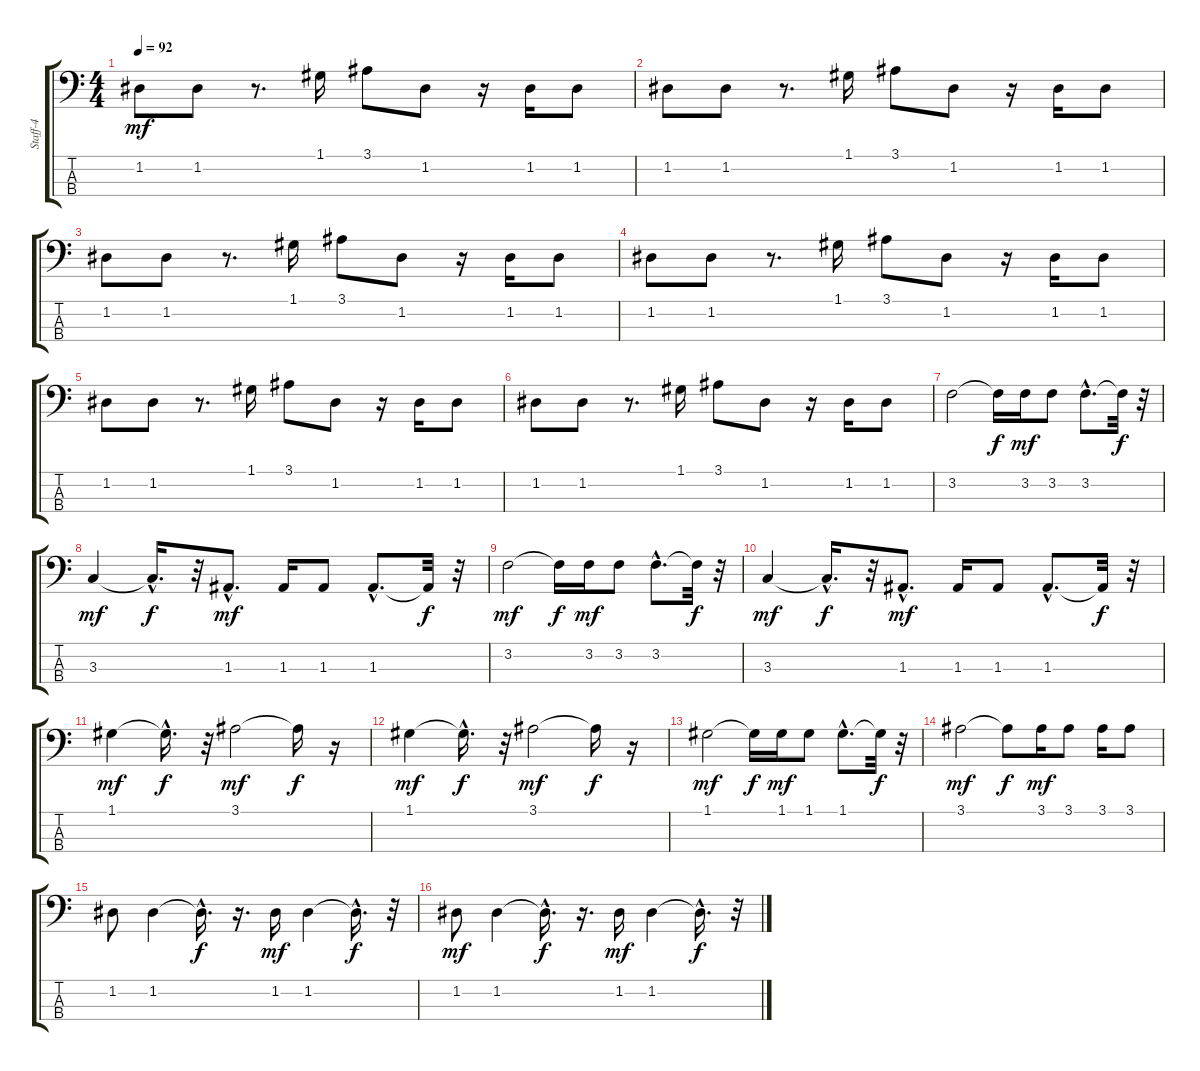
\track ("Staff-4" "Staff-4") {instrument electricguitarjazz}
\staff {score tabs}
\tuning (G2 D2 A1 E1) {hide}
\ts (4 4)
\tempo 92
\clef f4
\ks c
1.2.8{dy mf} 1.2.8 r.8{d} 1.1.16 3.1.8 1.2.8 r.16 1.2.16 1.2.8 |
1.2.8 1.2.8 r.8{d} 1.1.16 3.1.8 1.2.8 r.16 1.2.16 1.2.8 |
1.2.8 1.2.8 r.8{d} 1.1.16 3.1.8 1.2.8 r.16 1.2.16 1.2.8 |
1.2.8 1.2.8 r.8{d} 1.1.16 3.1.8 1.2.8 r.16 1.2.16 1.2.8 |
1.2.8 1.2.8 r.8{d} 1.1.16 3.1.8 1.2.8 r.16 1.2.16 1.2.8 |
1.2.8 1.2.8 r.8{d} 1.1.16 3.1.8 1.2.8 r.16 1.2.16 1.2.8 |
3.2.2 3.2{t}.16{dy f} 3.2.16{dy mf} 3.2.8 3.2{hac}.8{d} 3.2{t}.32{dy f} r.32 |
3.3.4{dy mf} 3.3{hac t}.16{d dy f} r.32 1.3{hac}.8{d dy mf} 1.3.16 1.3.8 1.3{hac}.8{d} 1.3{t}.32{dy f} r.32 |
3.2.2{dy mf} 3.2{t}.16{dy f} 3.2.16{dy mf} 3.2.8 3.2{hac}.8{d} 3.2{t}.32{dy f} r.32 |
3.3.4{dy mf} 3.3{hac t}.16{d dy f} r.32 1.3{hac}.8{d dy mf} 1.3.16 1.3.8 1.3{hac}.8{d} 1.3{t}.32{dy f} r.32 |
1.1.4{dy mf} 1.1{hac t}.16{d dy f} r.32 3.1.2{dy mf} 3.1{t}.16{dy f} r.16 |
1.1.4{dy mf} 1.1{hac t}.16{d dy f} r.32 3.1.2{dy mf} 3.1{t}.16{dy f} r.16 |
1.1.2{dy mf} 1.1{t}.16{dy f} 1.1.16{dy mf} 1.1.8 1.1{hac}.8{d} 1.1{t}.32{dy f} r.32 |
3.1.2{dy mf} 3.1{t}.8{dy f} 3.1.16{dy mf} 3.1.8 3.1.16 3.1.8 |
1.2.8 1.2.4 1.2{hac t}.16{d dy f} r.16{d} 1.2.16{dy mf} 1.2.4 1.2{hac t}.16{d dy f} r.32 |
1.2.8{dy mf} 1.2.4 1.2{hac t}.16{d dy f} r.16{d} 1.2.16{dy mf} 1.2.4 1.2{hac t}.16{d dy f} r.32
